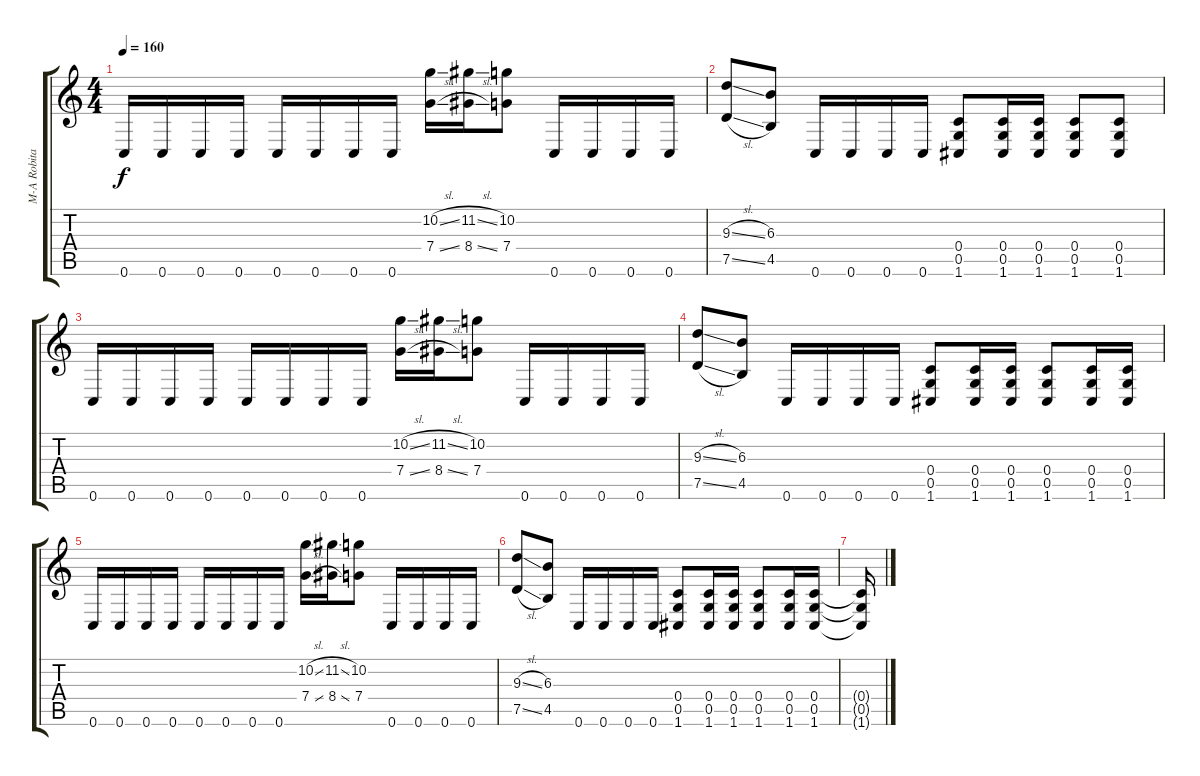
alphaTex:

\track ("M-A Robitaille" "M-A Robita") {instrument distortionguitar}
\staff {score tabs}
\tuning (D4 A3 F3 C3 G2 C2) {hide}
\ts (4 4)
\tempo 160
\clef g2
\ks c
0.6.16{dy f} 0.6.16 0.6.16 0.6.16 0.6.16 0.6.16 0.6.16 0.6.16 (10.2{sl} 7.4{sl}).16 (11.2{sl} 8.4{sl}).16 (10.2 7.4).8 0.6.16 0.6.16 0.6.16 0.6.16 |
(9.3{sl} 7.5{sl}).8 (6.3 4.5).8 0.6.16 0.6.16 0.6.16 0.6.16 (0.4 0.5 1.6).8 (0.4 0.5 1.6).16 (0.4 0.5 1.6).16 (0.4 0.5 1.6).8 (0.4 0.5 1.6).8 |
0.6.16 0.6.16 0.6.16 0.6.16 0.6.16 0.6.16 0.6.16 0.6.16 (10.2{sl} 7.4{sl}).16 (11.2{sl} 8.4{sl}).16 (10.2 7.4).8 0.6.16 0.6.16 0.6.16 0.6.16 |
(9.3{sl} 7.5{sl}).8 (6.3 4.5).8 0.6.16 0.6.16 0.6.16 0.6.16 (0.4 0.5 1.6).8 (0.4 0.5 1.6).16 (0.4 0.5 1.6).16 (0.4 0.5 1.6).8 (0.4 0.5 1.6).16 (0.4 0.5 1.6).16 |
0.6.16 0.6.16 0.6.16 0.6.16 0.6.16 0.6.16 0.6.16 0.6.16 (10.2{sl} 7.4{sl}).16 (11.2{sl} 8.4{sl}).16 (10.2 7.4).8 0.6.16 0.6.16 0.6.16 0.6.16 |
(9.3{sl} 7.5{sl}).8 (6.3 4.5).8 0.6.16 0.6.16 0.6.16 0.6.16 (0.4 0.5 1.6).8 (0.4 0.5 1.6).16 (0.4 0.5 1.6).16 (0.4 0.5 1.6).8 (0.4 0.5 1.6).16 (0.4 0.5 1.6).16 |
(0.4{t} 0.5{t} 1.6{t}).16
